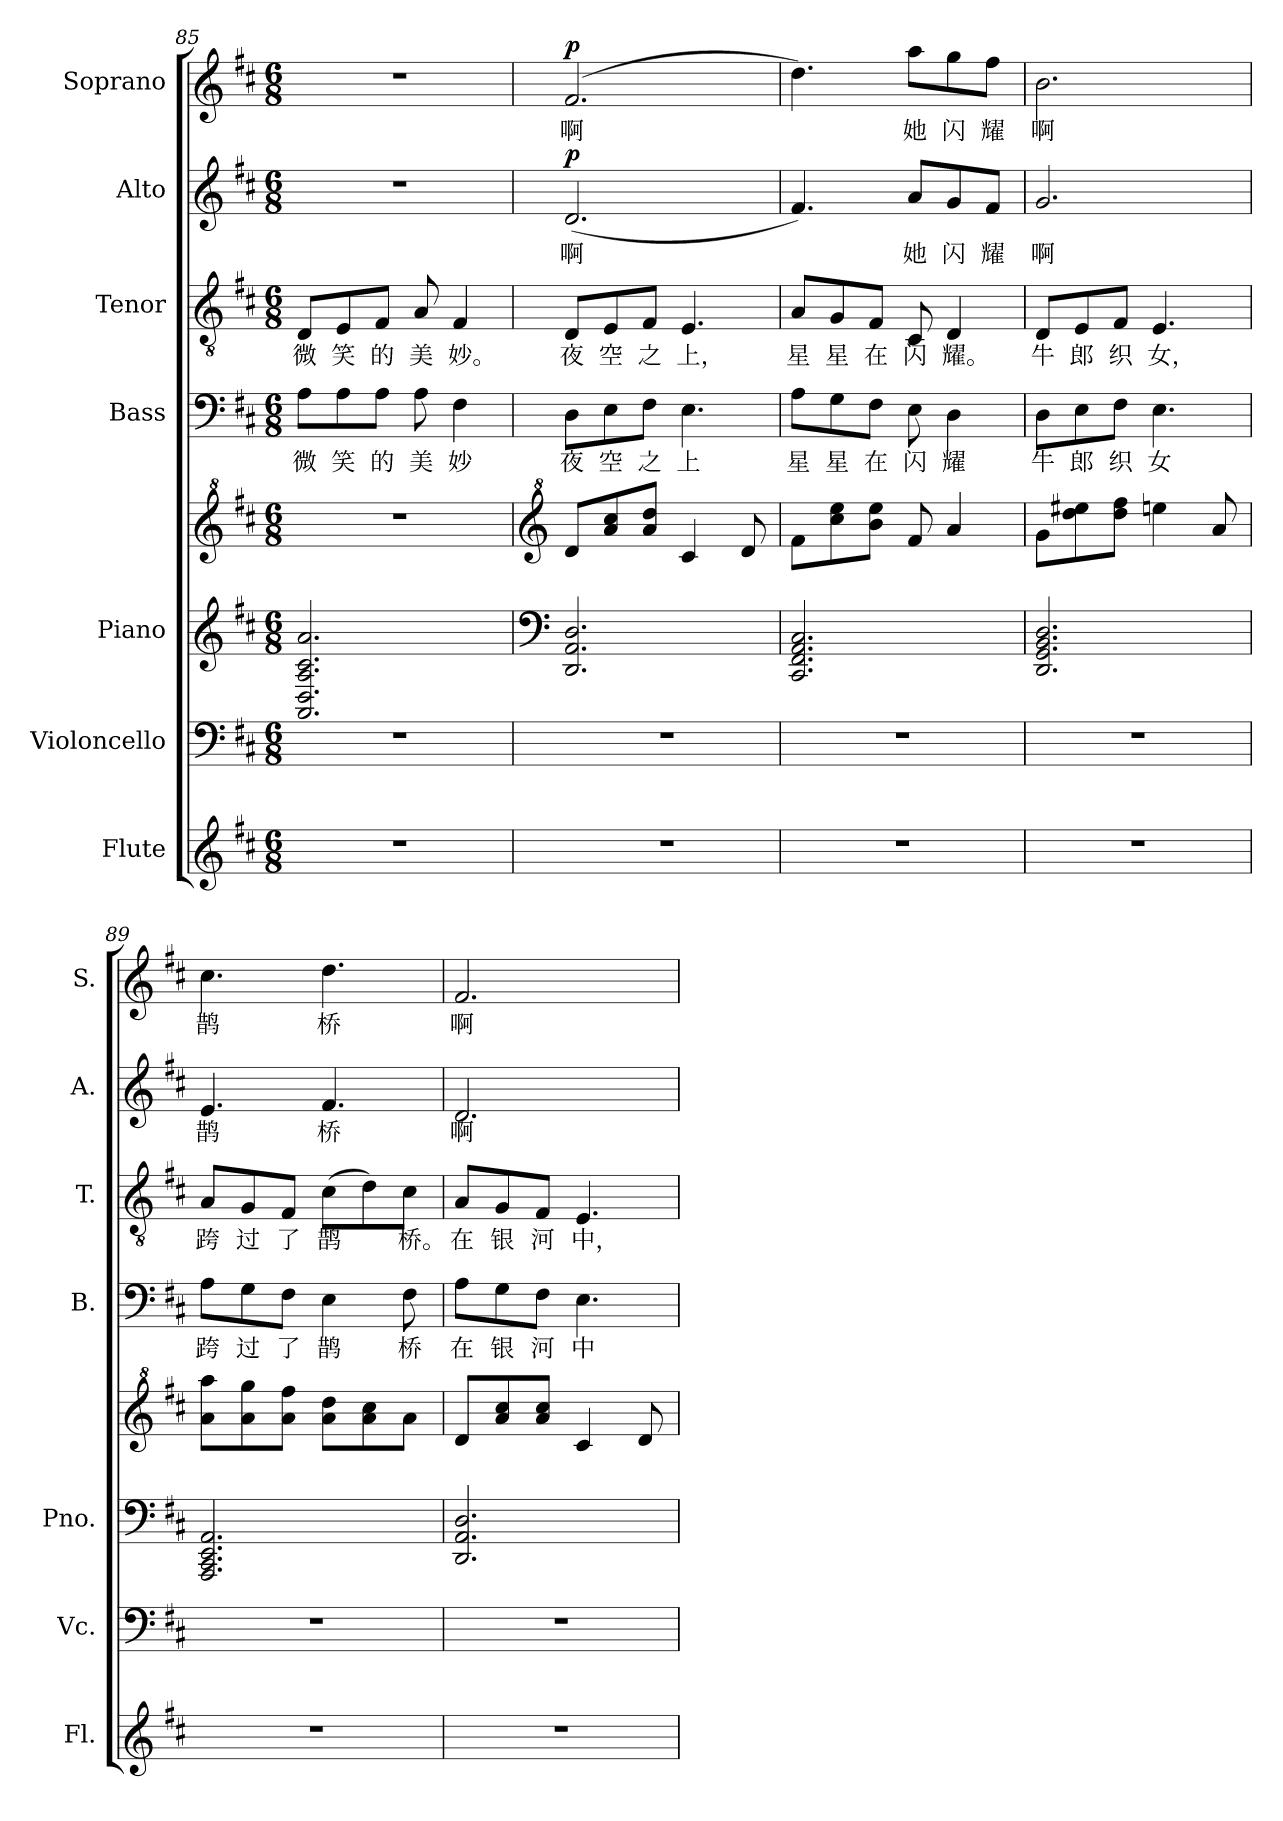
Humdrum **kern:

**kern	**kern	**kern	**kern	**kern	**text	**kern	**text	**kern	**text	**dynam	**kern	**text	**dynam
*part7	*part6	*part5	*part5	*part4	*part4	*part3	*part3	*part2	*part2	*part2	*part1	*part1	*part1
*staff8	*staff7	*staff6	*staff5	*staff4	*staff4	*staff3	*staff3	*staff2	*staff2	*staff2	*staff1	*staff1	*staff1
*I"Flute	*I"Violoncello	*I"Piano	*	*I"Bass	*	*I"Tenor	*	*I"Alto	*	*	*I"Soprano	*	*
*I'Fl.	*I'Vc.	*I'Pno.	*	*I'B.	*	*I'T.	*	*I'A.	*	*	*I'S.	*	*
*clefG2	*clefF4	*clefG2	*clefG^2	*clefF4	*	*clefGv2	*	*clefG2	*	*	*clefG2	*	*
*k[f#c#]	*k[f#c#]	*k[f#c#]	*k[f#c#]	*k[f#c#]	*	*k[f#c#]	*	*k[f#c#]	*	*	*k[f#c#]	*	*
*M6/8	*M6/8	*M6/8	*M6/8	*M6/8	*	*M6/8	*	*M6/8	*	*	*M6/8	*	*
=85	=85	=85	=85	=85	=85	=85	=85	=85	=85	=85	=85	=85	=85
!	!	!	!	!	!LO:LY:b	!	!LO:LY:b	!	!	!	!	!	!
2.r	2.r	2.AA/ 2.D/ 2.A/ 2.c#/ 2.a/	2.r	8A\L	微	8D/L	微	2.r	.	.	2.r	.	.
!	!	!	!	!	!LO:LY:b	!	!LO:LY:b	!	!	!	!	!	!
.	.	.	.	8A\	笑	8E/	笑	.	.	.	.	.	.
!	!	!	!	!	!LO:LY:b	!	!LO:LY:b	!	!	!	!	!	!
.	.	.	.	8A\J	的	8F#/J	的	.	.	.	.	.	.
!	!	!	!	!	!LO:LY:b	!	!LO:LY:b	!	!	!	!	!	!
.	.	.	.	8A\	美	8A/	美	.	.	.	.	.	.
!	!	!	!	!	!LO:LY:b	!	!LO:LY:b	!	!	!	!	!	!
.	.	.	.	4F#\	妙	4F#/	妙。	.	.	.	.	.	.
!!LO:PB:g=z
=86	=86	=86	=86	=86	=86	=86	=86	=86	=86	=86	=86	=86	=86
*	*	*clefF4	*clefG^2	*	*	*	*	*	*	*	*	*	*
!	!	!	!	!	!LO:LY:b	!	!LO:LY:b	!	!LO:LY:b	!LO:DY:b	!	!LO:LY:b	!LO:DY:b
2.r	2.r	2.DD/ 2.AA/ 2.D/	8dd/L	8D\L	夜	8D/L	夜	(2.d/	啊	p	(2.f#/	啊	p
!	!	!	!	!	!LO:LY:b	!	!LO:LY:b	!	!	!	!	!	!
.	.	.	8aa/ 8ccc#/	8E\	空	8E/	空	.	.	.	.	.	.
!	!	!	!	!	!LO:LY:b	!	!LO:LY:b	!	!	!	!	!	!
.	.	.	8aa/ 8ddd/J	8F#\J	之	8F#/J	之	.	.	.	.	.	.
!	!	!	!	!	!LO:LY:b	!	!LO:LY:b	!	!	!	!	!	!
.	.	.	4cc#/	4.E\	上	4.E/	上，	.	.	.	.	.	.
.	.	.	8dd/	.	.	.	.	.	.	.	.	.	.
=87	=87	=87	=87	=87	=87	=87	=87	=87	=87	=87	=87	=87	=87
!	!	!	!	!	!LO:LY:b	!	!LO:LY:b	!	!	!	!	!	!
2.r	2.r	2.CC#/ 2.FF#/ 2.AA/ 2.C#/	8ff#\L	8A\L	星	8A/L	星	4.f#/)	.	.	4.dd\)	.	.
!	!	!	!	!	!LO:LY:b	!	!LO:LY:b	!	!	!	!	!	!
.	.	.	8ccc#\ 8eee\	8G\	星	8G/	星	.	.	.	.	.	.
!	!	!	!	!	!LO:LY:b	!	!LO:LY:b	!	!	!	!	!	!
.	.	.	8bb\ 8eee\J	8F#\J	在	8F#/J	在	.	.	.	.	.	.
!	!	!	!	!	!LO:LY:b	!	!LO:LY:b	!	!LO:LY:b	!	!	!LO:LY:b	!
.	.	.	8ff#/	8E\	闪	8C#/	闪	8a/L	她	.	8aa\L	她	.
!	!	!	!	!	!LO:LY:b	!	!LO:LY:b	!	!LO:LY:b	!	!	!LO:LY:b	!
.	.	.	4aa/	4D\	耀	4D/	耀。	8g/	闪	.	8gg\	闪	.
!	!	!	!	!	!	!	!	!	!LO:LY:b	!	!	!LO:LY:b	!
.	.	.	.	.	.	.	.	8f#/J	耀	.	8ff#\J	耀	.
=88	=88	=88	=88	=88	=88	=88	=88	=88	=88	=88	=88	=88	=88
!	!	!	!	!	!LO:LY:b	!	!LO:LY:b	!	!LO:LY:b	!	!	!LO:LY:b	!
2.r	2.r	2.DD/ 2.GG/ 2.BB/ 2.D/	8gg\L	8D\L	牛	8D/L	牛	2.g/	啊	.	2.b\	啊	.
!	!	!	!	!	!LO:LY:b	!	!LO:LY:b	!	!	!	!	!	!
.	.	.	8ddd\ 8eee#X\	8E\	郎	8E/	郎	.	.	.	.	.	.
!	!	!	!	!	!LO:LY:b	!	!LO:LY:b	!	!	!	!	!	!
.	.	.	8ddd\ 8fff#\J	8F#\J	织	8F#/J	织	.	.	.	.	.	.
!	!	!	!	!	!LO:LY:b	!	!LO:LY:b	!	!	!	!	!	!
.	.	.	4eeen\	4.E\	女	4.E/	女，	.	.	.	.	.	.
.	.	.	8aa/	.	.	.	.	.	.	.	.	.	.
=89	=89	=89	=89	=89	=89	=89	=89	=89	=89	=89	=89	=89	=89
!	!	!	!	!	!LO:LY:b	!	!LO:LY:b	!	!LO:LY:b	!	!	!LO:LY:b	!
2.r	2.r	2.AAA/ 2.CC#/ 2.EE/ 2.AA/	8aa\ 8aaa\L	8A\L	跨	8A/L	跨	4.e/	鹊	.	4.cc#\	鹊	.
!	!	!	!	!	!LO:LY:b	!	!LO:LY:b	!	!	!	!	!	!
.	.	.	8aa\ 8ggg\	8G\	过	8G/	过	.	.	.	.	.	.
!	!	!	!	!	!LO:LY:b	!	!LO:LY:b	!	!	!	!	!	!
.	.	.	8aa\ 8fff#\J	8F#\J	了	8F#/J	了	.	.	.	.	.	.
!	!	!	!	!	!LO:LY:b	!	!LO:LY:b	!	!LO:LY:b	!	!	!LO:LY:b	!
.	.	.	8aa\ 8ddd\L	4E\	鹊	(8c#\L	鹊	4.f#/	桥	.	4.dd\	桥	.
.	.	.	8aa\ 8ccc#\	.	.	8d\)	.	.	.	.	.	.	.
!	!	!	!	!	!LO:LY:b	!	!LO:LY:b	!	!	!	!	!	!
.	.	.	8aa\J	8F#\	桥	8c#\J	桥。	.	.	.	.	.	.
!!LO:LB:g=z
=90	=90	=90	=90	=90	=90	=90	=90	=90	=90	=90	=90	=90	=90
!	!	!	!	!	!LO:LY:b	!	!LO:LY:b	!	!LO:LY:b	!	!	!LO:LY:b	!
2.r	2.r	2.DD/ 2.AA/ 2.D/	8dd/L	8A\L	在	8A/L	在	2.d/	啊	.	2.f#/	啊	.
!	!	!	!	!	!LO:LY:b	!	!LO:LY:b	!	!	!	!	!	!
.	.	.	8aa/ 8ccc#/	8G\	银	8G/	银	.	.	.	.	.	.
!	!	!	!	!	!LO:LY:b	!	!LO:LY:b	!	!	!	!	!	!
.	.	.	8aa/ 8ccc#/J	8F#\J	河	8F#/J	河	.	.	.	.	.	.
!	!	!	!	!	!LO:LY:b	!	!LO:LY:b	!	!	!	!	!	!
.	.	.	4cc#/	4.E\	中	4.E/	中，	.	.	.	.	.	.
.	.	.	8dd/	.	.	.	.	.	.	.	.	.	.
=	=	=	=	=	=	=	=	=	=	=	=	=	=
*-	*-	*-	*-	*-	*-	*-	*-	*-	*-	*-	*-	*-	*-
